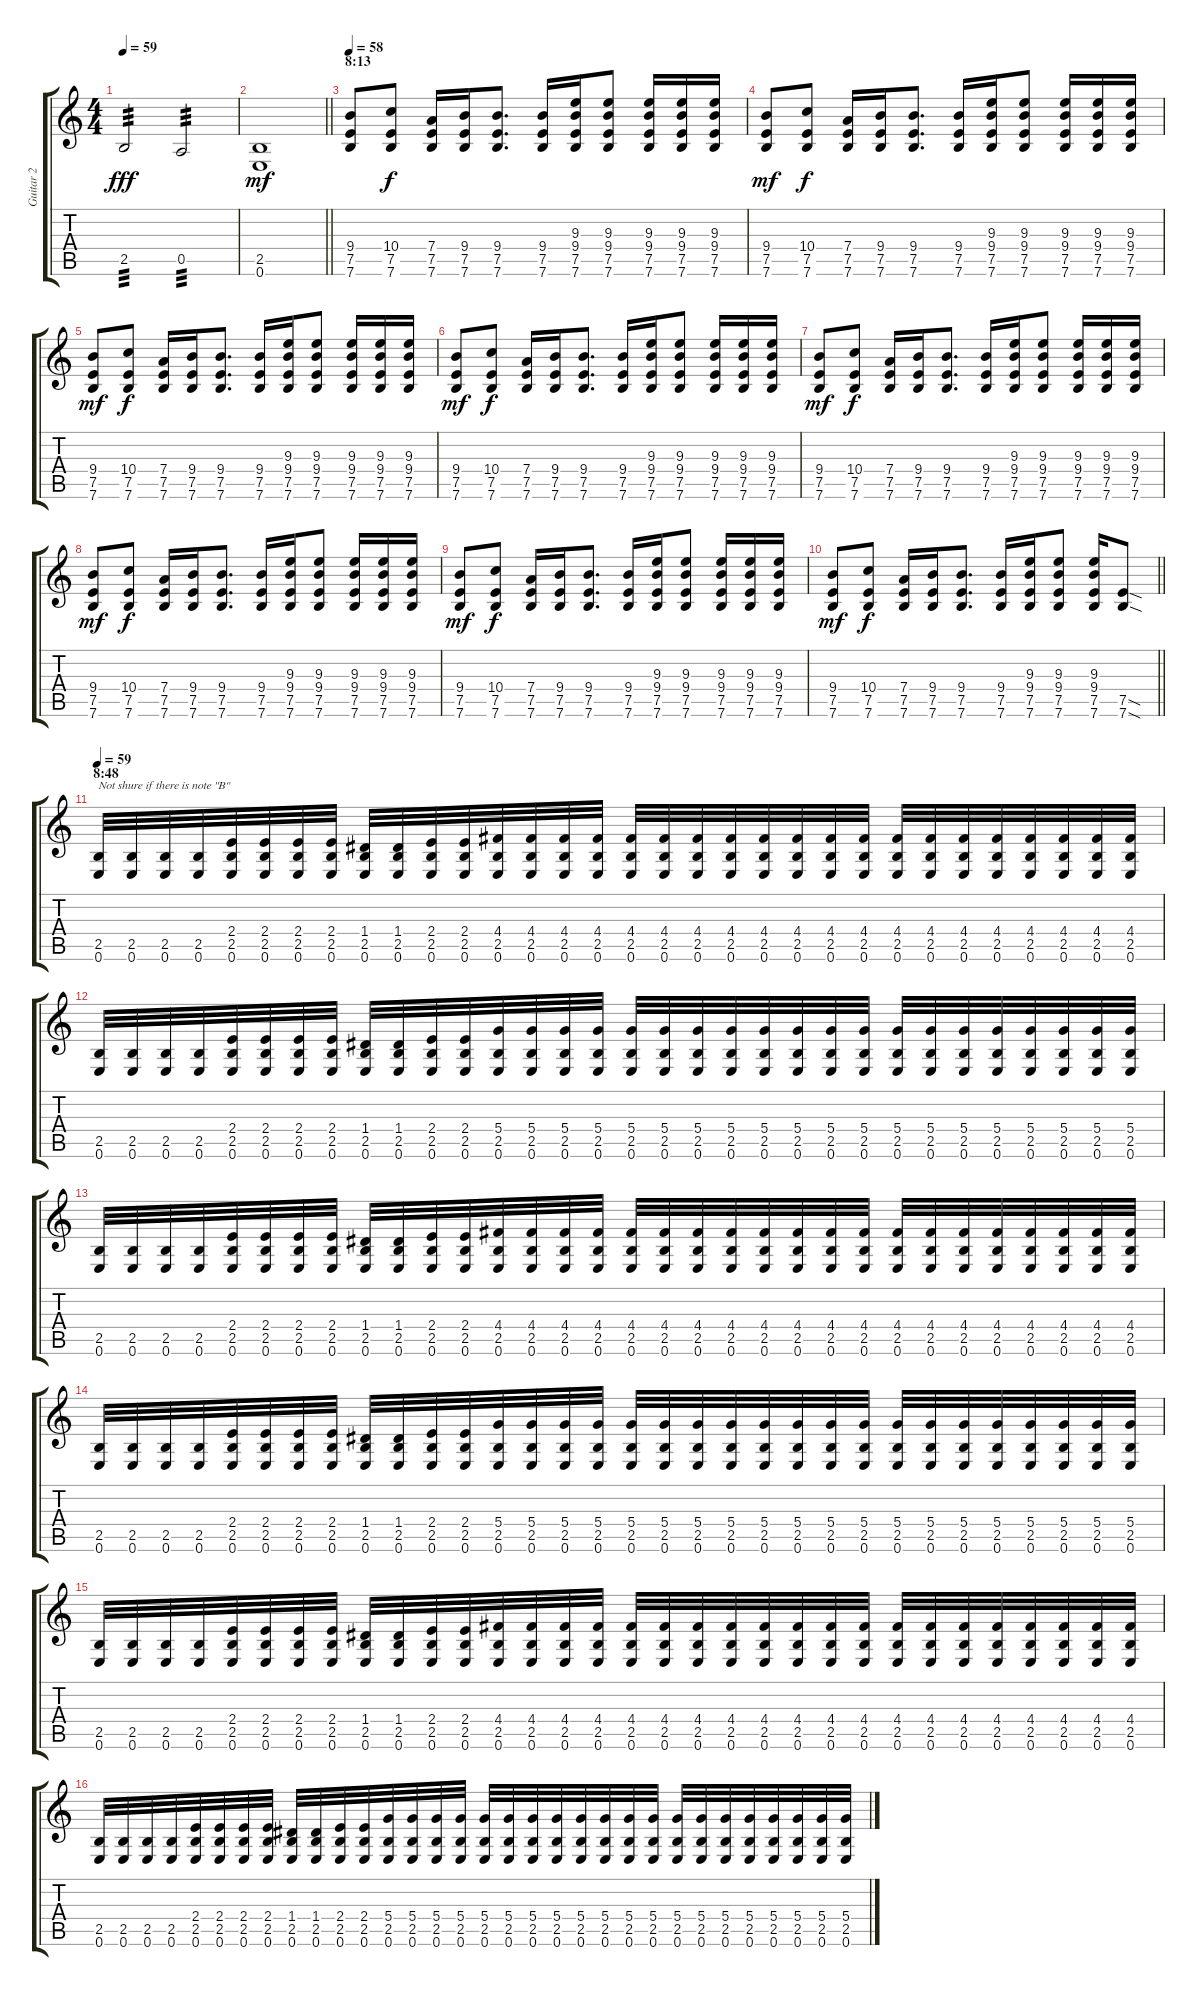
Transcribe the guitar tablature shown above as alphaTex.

\track ("Guitar 2" "Guitar 2") {instrument distortionguitar}
\staff {score tabs}
\tuning (E4 B3 G3 D3 A2 E2) {hide}
\ts (4 4)
\tempo 59
\clef g2
\ks c
2.5.2{tp 3 dy fff} 0.5.2{tp 3} |
\barLineRight lightlight
(2.5 0.6).1{dy mf} |
\section ("" "8:13")
\tempo 58
(9.4 7.5 7.6).8{volume 11} (10.4 7.5 7.6).8{dy f} (7.4 7.5 7.6).16 (9.4 7.5 7.6).16 (9.4 7.5 7.6).8{d} (9.4 7.5 7.6).16 (9.3 9.4 7.5 7.6).16 (9.3 9.4 7.5 7.6).8 (9.3 9.4 7.5 7.6).16 (9.3 9.4 7.5 7.6).16 (9.3 9.4 7.5 7.6).16 |
(9.4 7.5 7.6).8{dy mf} (10.4 7.5 7.6).8{dy f} (7.4 7.5 7.6).16 (9.4 7.5 7.6).16 (9.4 7.5 7.6).8{d} (9.4 7.5 7.6).16 (9.3 9.4 7.5 7.6).16 (9.3 9.4 7.5 7.6).8 (9.3 9.4 7.5 7.6).16 (9.3 9.4 7.5 7.6).16 (9.3 9.4 7.5 7.6).16 |
(9.4 7.5 7.6).8{dy mf} (10.4 7.5 7.6).8{dy f} (7.4 7.5 7.6).16 (9.4 7.5 7.6).16 (9.4 7.5 7.6).8{d} (9.4 7.5 7.6).16 (9.3 9.4 7.5 7.6).16 (9.3 9.4 7.5 7.6).8 (9.3 9.4 7.5 7.6).16 (9.3 9.4 7.5 7.6).16 (9.3 9.4 7.5 7.6).16 |
(9.4 7.5 7.6).8{dy mf} (10.4 7.5 7.6).8{dy f} (7.4 7.5 7.6).16 (9.4 7.5 7.6).16 (9.4 7.5 7.6).8{d} (9.4 7.5 7.6).16 (9.3 9.4 7.5 7.6).16 (9.3 9.4 7.5 7.6).8 (9.3 9.4 7.5 7.6).16 (9.3 9.4 7.5 7.6).16 (9.3 9.4 7.5 7.6).16 |
(9.4 7.5 7.6).8{dy mf} (10.4 7.5 7.6).8{dy f} (7.4 7.5 7.6).16 (9.4 7.5 7.6).16 (9.4 7.5 7.6).8{d} (9.4 7.5 7.6).16 (9.3 9.4 7.5 7.6).16 (9.3 9.4 7.5 7.6).8 (9.3 9.4 7.5 7.6).16 (9.3 9.4 7.5 7.6).16 (9.3 9.4 7.5 7.6).16 |
(9.4 7.5 7.6).8{dy mf} (10.4 7.5 7.6).8{dy f} (7.4 7.5 7.6).16 (9.4 7.5 7.6).16 (9.4 7.5 7.6).8{d} (9.4 7.5 7.6).16 (9.3 9.4 7.5 7.6).16 (9.3 9.4 7.5 7.6).8 (9.3 9.4 7.5 7.6).16 (9.3 9.4 7.5 7.6).16 (9.3 9.4 7.5 7.6).16 |
(9.4 7.5 7.6).8{dy mf} (10.4 7.5 7.6).8{dy f} (7.4 7.5 7.6).16 (9.4 7.5 7.6).16 (9.4 7.5 7.6).8{d} (9.4 7.5 7.6).16 (9.3 9.4 7.5 7.6).16 (9.3 9.4 7.5 7.6).8 (9.3 9.4 7.5 7.6).16 (9.3 9.4 7.5 7.6).16 (9.3 9.4 7.5 7.6).16 |
\barLineRight lightlight
(9.4 7.5 7.6).8{dy mf} (10.4 7.5 7.6).8{dy f} (7.4 7.5 7.6).16 (9.4 7.5 7.6).16 (9.4 7.5 7.6).8{d} (9.4 7.5 7.6).16 (9.3 9.4 7.5 7.6).16 (9.3 9.4 7.5 7.6).8 (9.3 9.4 7.5 7.6).16 (7.5{sod} 7.6{sod}).8 |
\section ("" "8:48")
\tempo 59
(2.5 0.6).32{txt "Not shure if there is note \"B\"" volume 12} (2.5 0.6).32 (2.5 0.6).32 (2.5 0.6).32 (2.4 2.5 0.6).32 (2.4 2.5 0.6).32 (2.4 2.5 0.6).32 (2.4 2.5 0.6).32 (1.4 2.5 0.6).32 (1.4 2.5 0.6).32 (2.4 2.5 0.6).32 (2.4 2.5 0.6).32 (4.4 2.5 0.6).32 (4.4 2.5 0.6).32 (4.4 2.5 0.6).32 (4.4 2.5 0.6).32 (4.4 2.5 0.6).32 (4.4 2.5 0.6).32 (4.4 2.5 0.6).32 (4.4 2.5 0.6).32 (4.4 2.5 0.6).32 (4.4 2.5 0.6).32 (4.4 2.5 0.6).32 (4.4 2.5 0.6).32 (4.4 2.5 0.6).32 (4.4 2.5 0.6).32 (4.4 2.5 0.6).32 (4.4 2.5 0.6).32 (4.4 2.5 0.6).32 (4.4 2.5 0.6).32 (4.4 2.5 0.6).32 (4.4 2.5 0.6).32 |
(2.5 0.6).32 (2.5 0.6).32 (2.5 0.6).32 (2.5 0.6).32 (2.4 2.5 0.6).32 (2.4 2.5 0.6).32 (2.4 2.5 0.6).32 (2.4 2.5 0.6).32 (1.4 2.5 0.6).32 (1.4 2.5 0.6).32 (2.4 2.5 0.6).32 (2.4 2.5 0.6).32 (5.4 2.5 0.6).32 (5.4 2.5 0.6).32 (5.4 2.5 0.6).32 (5.4 2.5 0.6).32 (5.4 2.5 0.6).32 (5.4 2.5 0.6).32 (5.4 2.5 0.6).32 (5.4 2.5 0.6).32 (5.4 2.5 0.6).32 (5.4 2.5 0.6).32 (5.4 2.5 0.6).32 (5.4 2.5 0.6).32 (5.4 2.5 0.6).32 (5.4 2.5 0.6).32 (5.4 2.5 0.6).32 (5.4 2.5 0.6).32 (5.4 2.5 0.6).32 (5.4 2.5 0.6).32 (5.4 2.5 0.6).32 (5.4 2.5 0.6).32 |
(2.5 0.6).32 (2.5 0.6).32 (2.5 0.6).32 (2.5 0.6).32 (2.4 2.5 0.6).32 (2.4 2.5 0.6).32 (2.4 2.5 0.6).32 (2.4 2.5 0.6).32 (1.4 2.5 0.6).32 (1.4 2.5 0.6).32 (2.4 2.5 0.6).32 (2.4 2.5 0.6).32 (4.4 2.5 0.6).32 (4.4 2.5 0.6).32 (4.4 2.5 0.6).32 (4.4 2.5 0.6).32 (4.4 2.5 0.6).32 (4.4 2.5 0.6).32 (4.4 2.5 0.6).32 (4.4 2.5 0.6).32 (4.4 2.5 0.6).32 (4.4 2.5 0.6).32 (4.4 2.5 0.6).32 (4.4 2.5 0.6).32 (4.4 2.5 0.6).32 (4.4 2.5 0.6).32 (4.4 2.5 0.6).32 (4.4 2.5 0.6).32 (4.4 2.5 0.6).32 (4.4 2.5 0.6).32 (4.4 2.5 0.6).32 (4.4 2.5 0.6).32 |
(2.5 0.6).32 (2.5 0.6).32 (2.5 0.6).32 (2.5 0.6).32 (2.4 2.5 0.6).32 (2.4 2.5 0.6).32 (2.4 2.5 0.6).32 (2.4 2.5 0.6).32 (1.4 2.5 0.6).32 (1.4 2.5 0.6).32 (2.4 2.5 0.6).32 (2.4 2.5 0.6).32 (5.4 2.5 0.6).32 (5.4 2.5 0.6).32 (5.4 2.5 0.6).32 (5.4 2.5 0.6).32 (5.4 2.5 0.6).32 (5.4 2.5 0.6).32 (5.4 2.5 0.6).32 (5.4 2.5 0.6).32 (5.4 2.5 0.6).32 (5.4 2.5 0.6).32 (5.4 2.5 0.6).32 (5.4 2.5 0.6).32 (5.4 2.5 0.6).32 (5.4 2.5 0.6).32 (5.4 2.5 0.6).32 (5.4 2.5 0.6).32 (5.4 2.5 0.6).32 (5.4 2.5 0.6).32 (5.4 2.5 0.6).32 (5.4 2.5 0.6).32 |
(2.5 0.6).32 (2.5 0.6).32 (2.5 0.6).32 (2.5 0.6).32 (2.4 2.5 0.6).32 (2.4 2.5 0.6).32 (2.4 2.5 0.6).32 (2.4 2.5 0.6).32 (1.4 2.5 0.6).32 (1.4 2.5 0.6).32 (2.4 2.5 0.6).32 (2.4 2.5 0.6).32 (4.4 2.5 0.6).32 (4.4 2.5 0.6).32 (4.4 2.5 0.6).32 (4.4 2.5 0.6).32 (4.4 2.5 0.6).32 (4.4 2.5 0.6).32 (4.4 2.5 0.6).32 (4.4 2.5 0.6).32 (4.4 2.5 0.6).32 (4.4 2.5 0.6).32 (4.4 2.5 0.6).32 (4.4 2.5 0.6).32 (4.4 2.5 0.6).32 (4.4 2.5 0.6).32 (4.4 2.5 0.6).32 (4.4 2.5 0.6).32 (4.4 2.5 0.6).32 (4.4 2.5 0.6).32 (4.4 2.5 0.6).32 (4.4 2.5 0.6).32 |
(2.5 0.6).32 (2.5 0.6).32 (2.5 0.6).32 (2.5 0.6).32 (2.4 2.5 0.6).32 (2.4 2.5 0.6).32 (2.4 2.5 0.6).32 (2.4 2.5 0.6).32 (1.4 2.5 0.6).32 (1.4 2.5 0.6).32 (2.4 2.5 0.6).32 (2.4 2.5 0.6).32 (5.4 2.5 0.6).32 (5.4 2.5 0.6).32 (5.4 2.5 0.6).32 (5.4 2.5 0.6).32 (5.4 2.5 0.6).32 (5.4 2.5 0.6).32 (5.4 2.5 0.6).32 (5.4 2.5 0.6).32 (5.4 2.5 0.6).32 (5.4 2.5 0.6).32 (5.4 2.5 0.6).32 (5.4 2.5 0.6).32 (5.4 2.5 0.6).32 (5.4 2.5 0.6).32 (5.4 2.5 0.6).32 (5.4 2.5 0.6).32 (5.4 2.5 0.6).32 (5.4 2.5 0.6).32 (5.4 2.5 0.6).32 (5.4 2.5 0.6).32
